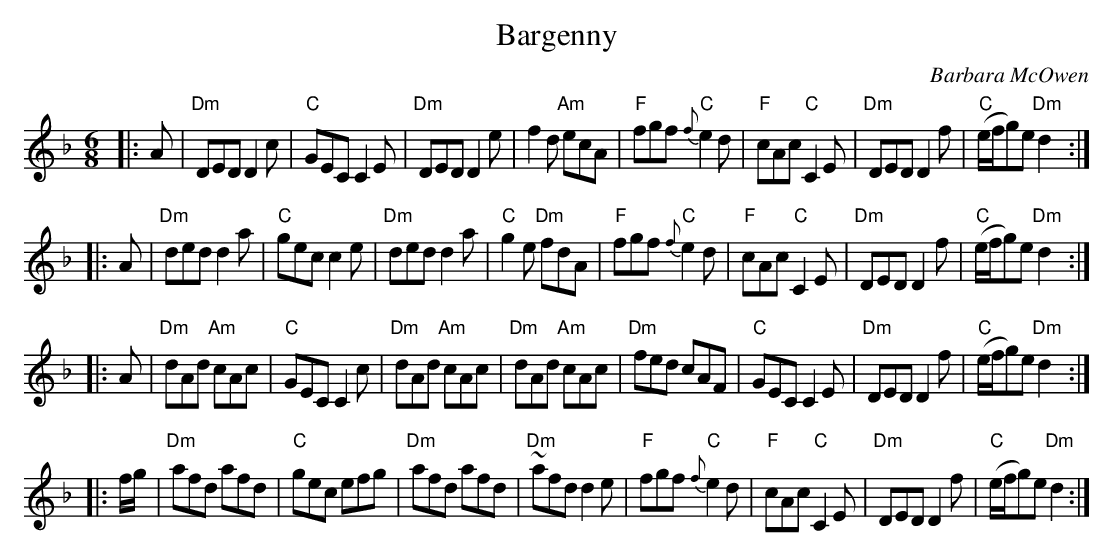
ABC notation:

X:1
T:Bargenny
M:6/8
L:1/8
C:Barbara McOwen
K:D minor
 |: A | "Dm"DED D2 c | "C"GEC C2 E | "Dm"DED D2 e | f2 d "Am"ecA | "F"fgf "C"{f}e2 d | "F"cAc "C"C2 E | "Dm"DED D2 f | "C"(e/2f/2g)e "Dm"d2 :|
 |: A | "Dm"ded d2 a | "C"gec c2 e | "Dm"ded d2 a | "C"g2 e "Dm"fdA | "F"fgf "C"{f}e2 d | "F"cAc "C"C2 E | "Dm"DED D2 f | "C"(e/2f/2g)e "Dm"d2 :|
 |: A | "Dm"dAd "Am"cAc | "C"GEC C2 c | "Dm"dAd "Am"cAc | "Dm"dAd "Am"cAc | "Dm"fed cAF | "C"GEC C2 E | "Dm"DED D2 f | "C"(e/2f/2g)e "Dm"d2 :|
 |: f/2g/2 | "Dm"afd afd | "C"gec efg | "Dm"afd afd | "Dm"~afd d2 e | "F"fgf "C"{f}e2 d | "F"cAc "C"C2 E | "Dm"DED D2 f | "C"(e/2f/2g)e "Dm"d2 :|
